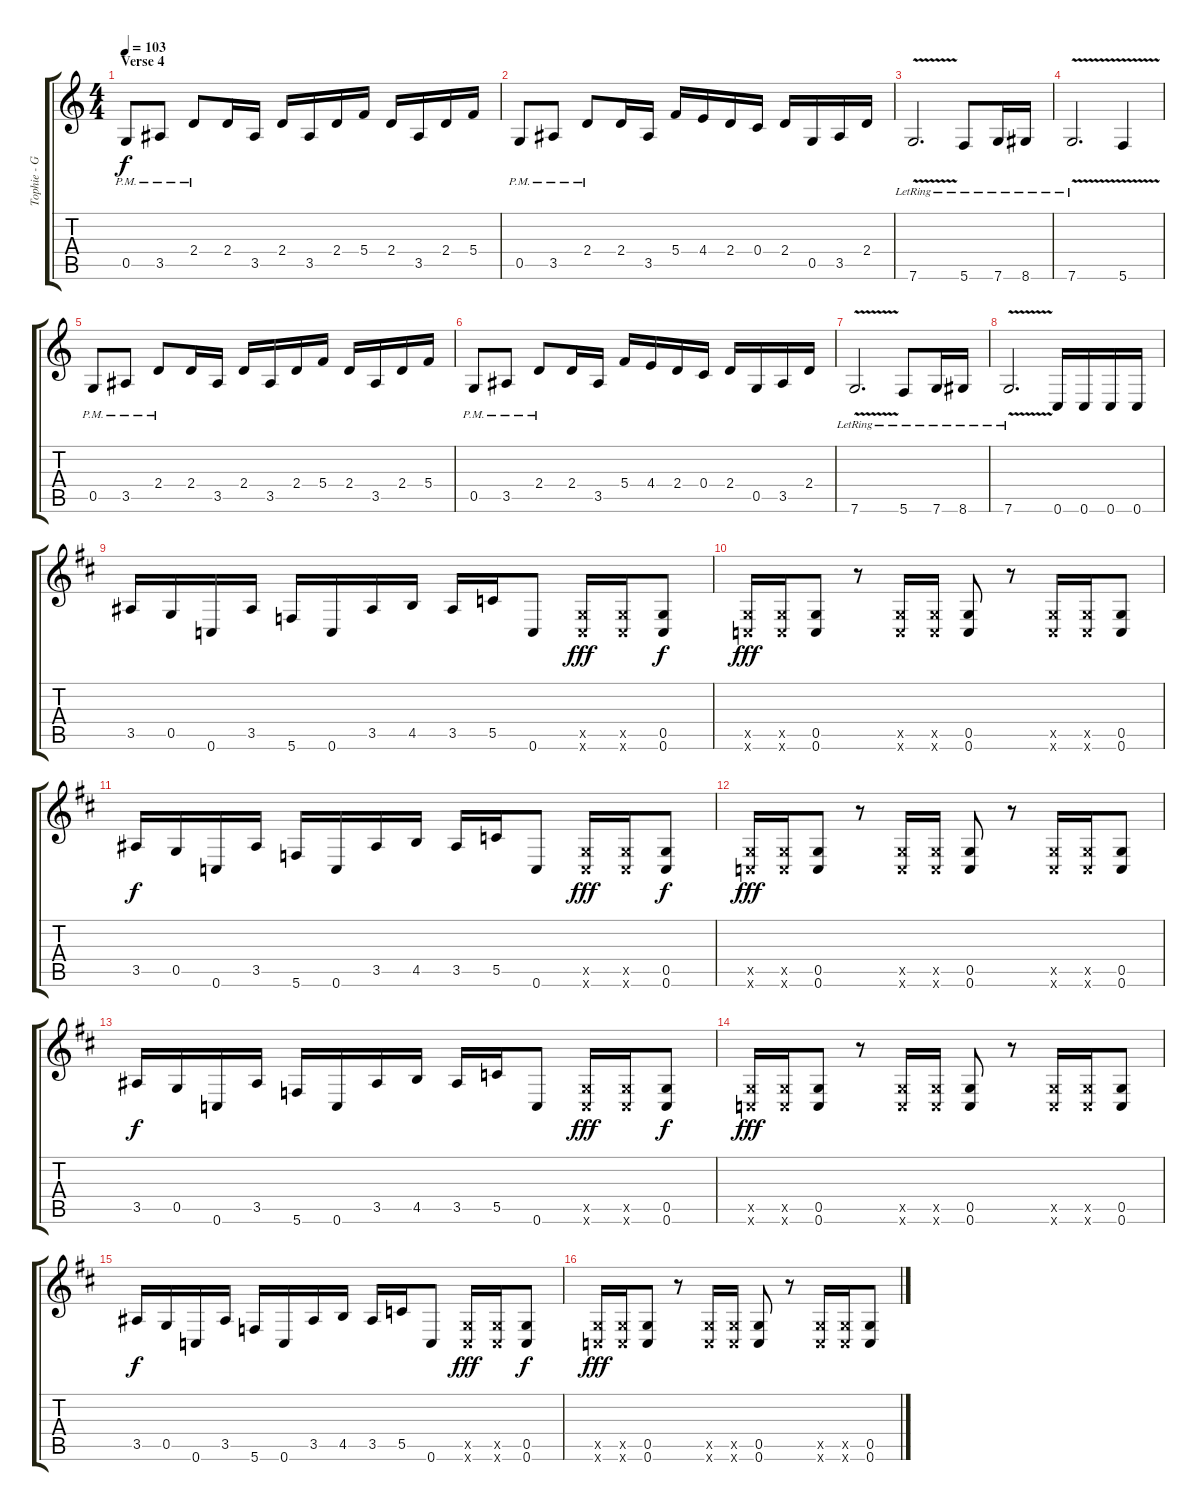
\track ("Tophie - Guitar 1" "Tophie - G") {instrument distortionguitar}
\staff {score tabs}
\tuning (D4 A3 F3 C3 G2 C2) {hide}
\ts (4 4)
\section ("" "Verse 4")
\tempo 103
\clef g2
\ks c
0.5{pm}.8{dy f} 3.5{pm}.8 2.4{pm}.8 2.4.16 3.5.16 2.4.16 3.5.16 2.4.16 5.4.16 2.4.16 3.5.16 2.4.16 5.4.16 |
0.5{pm}.8 3.5{pm}.8 2.4{pm}.8 2.4.16 3.5.16 5.4.16 4.4.16 2.4.16 0.4.16 2.4.16 0.5.16 3.5.16 2.4.16 |
7.6{v lr}.2{d} 5.6{lr}.8 7.6{lr}.16 8.6{lr}.16 |
7.6{v lr}.2{d} 5.6{v}.4 |
0.5{pm}.8 3.5{pm}.8 2.4{pm}.8 2.4.16 3.5.16 2.4.16 3.5.16 2.4.16 5.4.16 2.4.16 3.5.16 2.4.16 5.4.16 |
0.5{pm}.8 3.5{pm}.8 2.4{pm}.8 2.4.16 3.5.16 5.4.16 4.4.16 2.4.16 0.4.16 2.4.16 0.5.16 3.5.16 2.4.16 |
7.6{v lr}.2{d} 5.6{lr}.8 7.6{lr}.16 8.6{lr}.16 |
7.6{v lr}.2{d} 0.6.16 0.6.16 0.6.16 0.6.16 |
\ks d
3.5.16 0.5.16 0.6.16 3.5.16 5.6.16 0.6.16 3.5.16 4.5.16 3.5.16 5.5.16 0.6.8 (0.5{x} 0.6{x}).16{dy fff} (0.5{x} 0.6{x}).16 (0.5 0.6).8{dy f} |
(0.5{x} 0.6{x}).16{dy fff} (0.5{x} 0.6{x}).16 (0.5 0.6).8 r.8 (0.5{x} 0.6{x}).16 (0.5{x} 0.6{x}).16 (0.5 0.6).8 r.8 (0.5{x} 0.6{x}).16 (0.5{x} 0.6{x}).16 (0.5 0.6).8 |
3.5.16{dy f} 0.5.16 0.6.16 3.5.16 5.6.16 0.6.16 3.5.16 4.5.16 3.5.16 5.5.16 0.6.8 (0.5{x} 0.6{x}).16{dy fff} (0.5{x} 0.6{x}).16 (0.5 0.6).8{dy f} |
(0.5{x} 0.6{x}).16{dy fff} (0.5{x} 0.6{x}).16 (0.5 0.6).8 r.8 (0.5{x} 0.6{x}).16 (0.5{x} 0.6{x}).16 (0.5 0.6).8 r.8 (0.5{x} 0.6{x}).16 (0.5{x} 0.6{x}).16 (0.5 0.6).8 |
3.5.16{dy f} 0.5.16 0.6.16 3.5.16 5.6.16 0.6.16 3.5.16 4.5.16 3.5.16 5.5.16 0.6.8 (0.5{x} 0.6{x}).16{dy fff} (0.5{x} 0.6{x}).16 (0.5 0.6).8{dy f} |
(0.5{x} 0.6{x}).16{dy fff} (0.5{x} 0.6{x}).16 (0.5 0.6).8 r.8 (0.5{x} 0.6{x}).16 (0.5{x} 0.6{x}).16 (0.5 0.6).8 r.8 (0.5{x} 0.6{x}).16 (0.5{x} 0.6{x}).16 (0.5 0.6).8 |
3.5.16{dy f} 0.5.16 0.6.16 3.5.16 5.6.16 0.6.16 3.5.16 4.5.16 3.5.16 5.5.16 0.6.8 (0.5{x} 0.6{x}).16{dy fff} (0.5{x} 0.6{x}).16 (0.5 0.6).8{dy f} |
(0.5{x} 0.6{x}).16{dy fff} (0.5{x} 0.6{x}).16 (0.5 0.6).8 r.8 (0.5{x} 0.6{x}).16 (0.5{x} 0.6{x}).16 (0.5 0.6).8 r.8 (0.5{x} 0.6{x}).16 (0.5{x} 0.6{x}).16 (0.5 0.6).8
